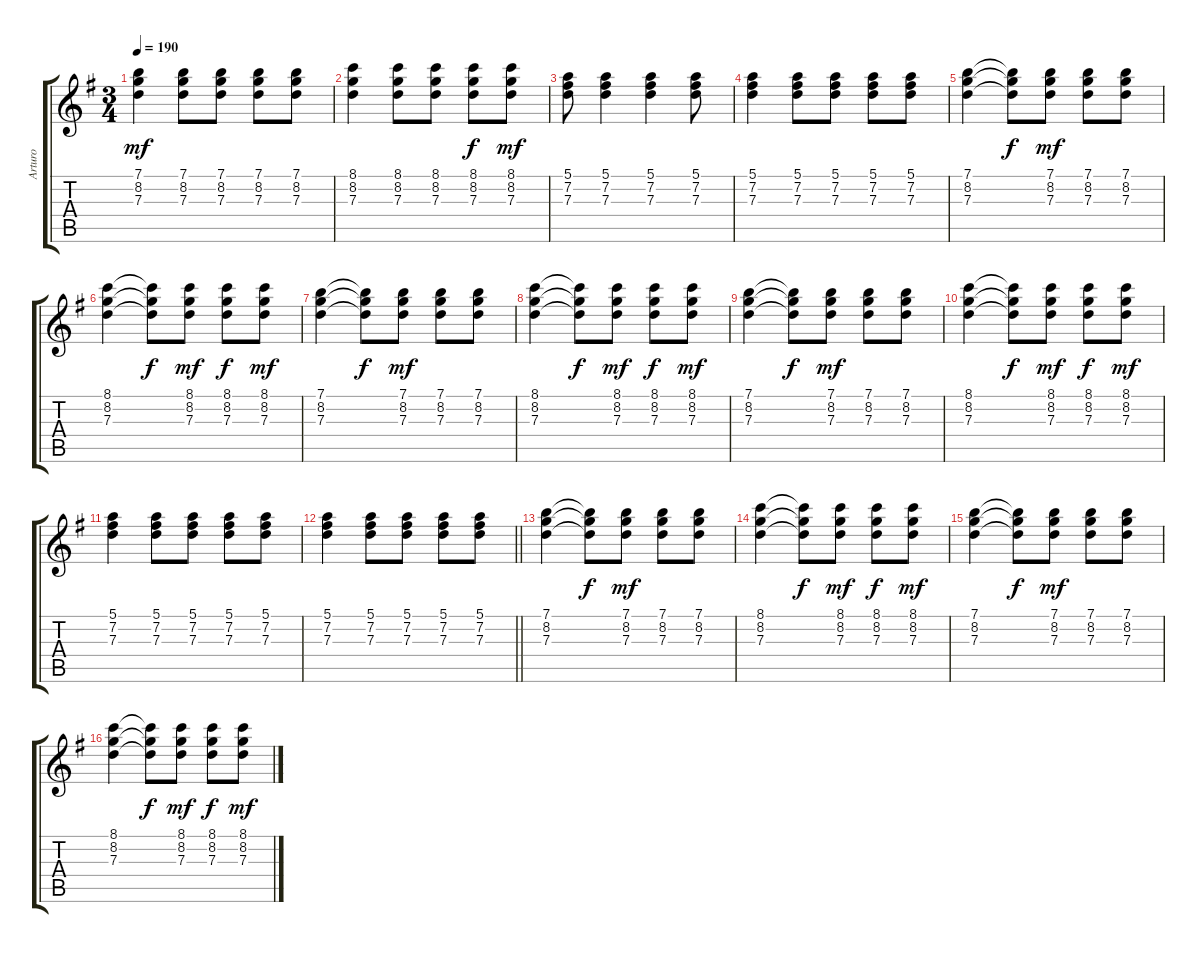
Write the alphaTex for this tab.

\track ("Arturo" "Arturo") {instrument acousticguitarsteel}
\staff {score tabs}
\tuning (E4 B3 G3 D3 A2 E2) {hide}
\ts (3 4)
\tempo 190
\clef g2
\ks g
(7.1 8.2 7.3).4{dy mf} (7.1 8.2 7.3).8 (7.1 8.2 7.3).8 (7.1 8.2 7.3).8 (7.1 8.2 7.3).8 |
(8.1 8.2 7.3).4 (8.1 8.2 7.3).8 (8.1 8.2 7.3).8 (8.1 8.2 7.3).8{dy f} (8.1 8.2 7.3).8{dy mf} |
(5.1 7.2 7.3).8 (5.1 7.2 7.3).4 (5.1 7.2 7.3).4 (5.1 7.2 7.3).8 |
(5.1 7.2 7.3).4 (5.1 7.2 7.3).8 (5.1 7.2 7.3).8 (5.1 7.2 7.3).8 (5.1 7.2 7.3).8 |
(7.1 8.2 7.3).4 (7.1{t} 8.2{t} 7.3{t}).8{dy f} (7.1 8.2 7.3).8{dy mf} (7.1 8.2 7.3).8 (7.1 8.2 7.3).8 |
(8.1 8.2 7.3).4 (8.1{t} 8.2{t} 7.3{t}).8{dy f} (8.1 8.2 7.3).8{dy mf} (8.1 8.2 7.3).8{dy f} (8.1 8.2 7.3).8{dy mf} |
(7.1 8.2 7.3).4 (7.1{t} 8.2{t} 7.3{t}).8{dy f} (7.1 8.2 7.3).8{dy mf} (7.1 8.2 7.3).8 (7.1 8.2 7.3).8 |
(8.1 8.2 7.3).4 (8.1{t} 8.2{t} 7.3{t}).8{dy f} (8.1 8.2 7.3).8{dy mf} (8.1 8.2 7.3).8{dy f} (8.1 8.2 7.3).8{dy mf} |
(7.1 8.2 7.3).4 (7.1{t} 8.2{t} 7.3{t}).8{dy f} (7.1 8.2 7.3).8{dy mf} (7.1 8.2 7.3).8 (7.1 8.2 7.3).8 |
(8.1 8.2 7.3).4 (8.1{t} 8.2{t} 7.3{t}).8{dy f} (8.1 8.2 7.3).8{dy mf} (8.1 8.2 7.3).8{dy f} (8.1 8.2 7.3).8{dy mf} |
(5.1 7.2 7.3).4 (5.1 7.2 7.3).8 (5.1 7.2 7.3).8 (5.1 7.2 7.3).8 (5.1 7.2 7.3).8 |
\barLineRight lightlight
(5.1 7.2 7.3).4 (5.1 7.2 7.3).8 (5.1 7.2 7.3).8 (5.1 7.2 7.3).8 (5.1 7.2 7.3).8 |
(7.1 8.2 7.3).4 (7.1{t} 8.2{t} 7.3{t}).8{dy f} (7.1 8.2 7.3).8{dy mf} (7.1 8.2 7.3).8 (7.1 8.2 7.3).8 |
(8.1 8.2 7.3).4 (8.1{t} 8.2{t} 7.3{t}).8{dy f} (8.1 8.2 7.3).8{dy mf} (8.1 8.2 7.3).8{dy f} (8.1 8.2 7.3).8{dy mf} |
(7.1 8.2 7.3).4 (7.1{t} 8.2{t} 7.3{t}).8{dy f} (7.1 8.2 7.3).8{dy mf} (7.1 8.2 7.3).8 (7.1 8.2 7.3).8 |
(8.1 8.2 7.3).4 (8.1{t} 8.2{t} 7.3{t}).8{dy f} (8.1 8.2 7.3).8{dy mf} (8.1 8.2 7.3).8{dy f} (8.1 8.2 7.3).8{dy mf}
